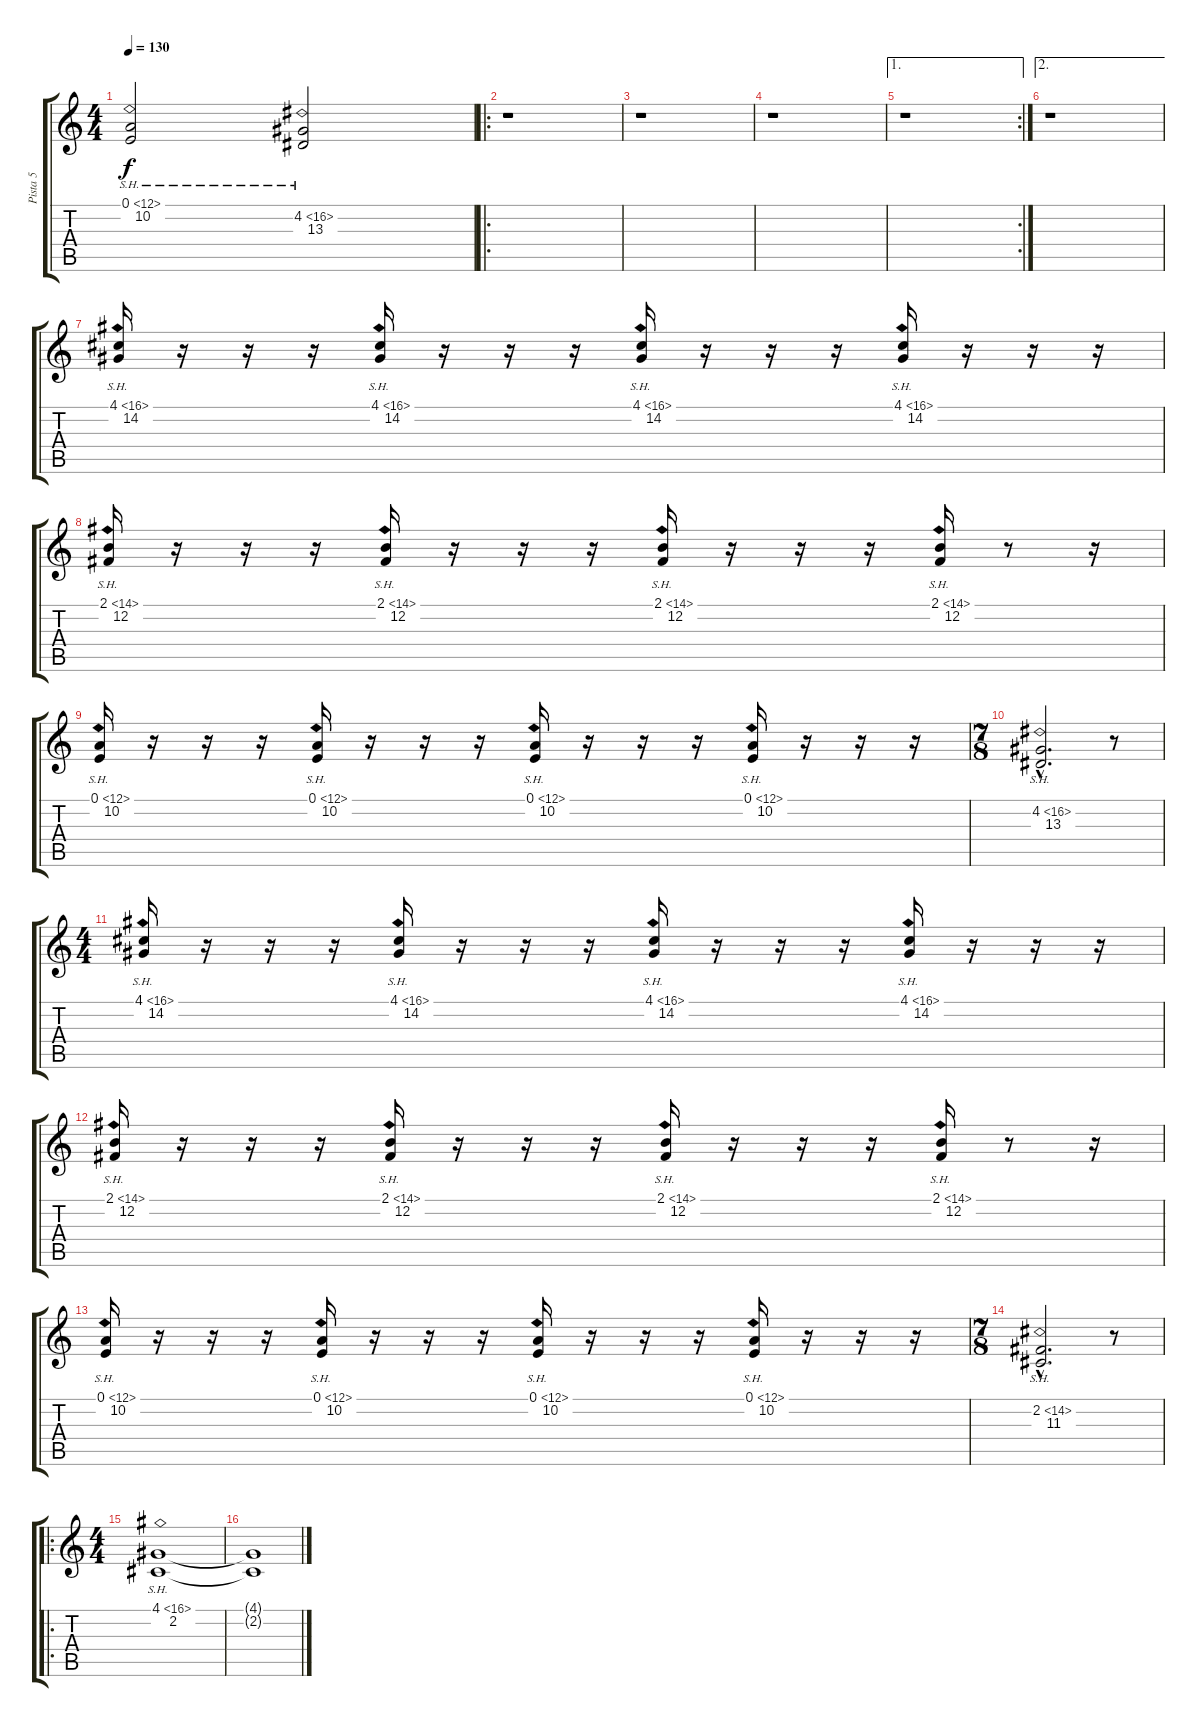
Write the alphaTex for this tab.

\track ("Pista 5" "Pista 5") {instrument stringensemble1}
\staff {score tabs}
\tuning (E4 B3 G3 D3 A2 E2) {hide}
\ts (4 4)
\tempo 130
\clef g2
\ks c
(0.1{sh 12} 10.2).2{dy f} (4.2{sh 12} 13.3).2 |
\ro
r.1 |
r.1 |
r.1 |
\ae 1
\rc 2
r.1 |
\ae 2
r.1 |
(4.1{sh 12} 14.2).16 r.16 r.16 r.16 (4.1{sh 12} 14.2).16 r.16 r.16 r.16 (4.1{sh 12} 14.2).16 r.16 r.16 r.16 (4.1{sh 12} 14.2).16 r.16 r.16 r.16 |
(2.1{sh 12} 12.2).16 r.16 r.16 r.16 (2.1{sh 12} 12.2).16 r.16 r.16 r.16 (2.1{sh 12} 12.2).16 r.16 r.16 r.16 (2.1{sh 12} 12.2).16 r.8 r.16 |
(0.1{sh 12} 10.2).16 r.16 r.16 r.16 (0.1{sh 12} 10.2).16 r.16 r.16 r.16 (0.1{sh 12} 10.2).16 r.16 r.16 r.16 (0.1{sh 12} 10.2).16 r.16 r.16 r.16 |
\ts (7 8)
(4.2{sh 12 hac} 13.3{hac}).2{d} r.8 |
\ts (4 4)
(4.1{sh 12} 14.2).16 r.16 r.16 r.16 (4.1{sh 12} 14.2).16 r.16 r.16 r.16 (4.1{sh 12} 14.2).16 r.16 r.16 r.16 (4.1{sh 12} 14.2).16 r.16 r.16 r.16 |
(2.1{sh 12} 12.2).16 r.16 r.16 r.16 (2.1{sh 12} 12.2).16 r.16 r.16 r.16 (2.1{sh 12} 12.2).16 r.16 r.16 r.16 (2.1{sh 12} 12.2).16 r.8 r.16 |
(0.1{sh 12} 10.2).16 r.16 r.16 r.16 (0.1{sh 12} 10.2).16 r.16 r.16 r.16 (0.1{sh 12} 10.2).16 r.16 r.16 r.16 (0.1{sh 12} 10.2).16 r.16 r.16 r.16 |
\ts (7 8)
(2.2{sh 12 hac} 11.3{hac}).2{d} r.8 |
\ro
\ts (4 4)
(4.1{sh 12} 2.2).1 |
(4.1{t} 2.2{t}).1
